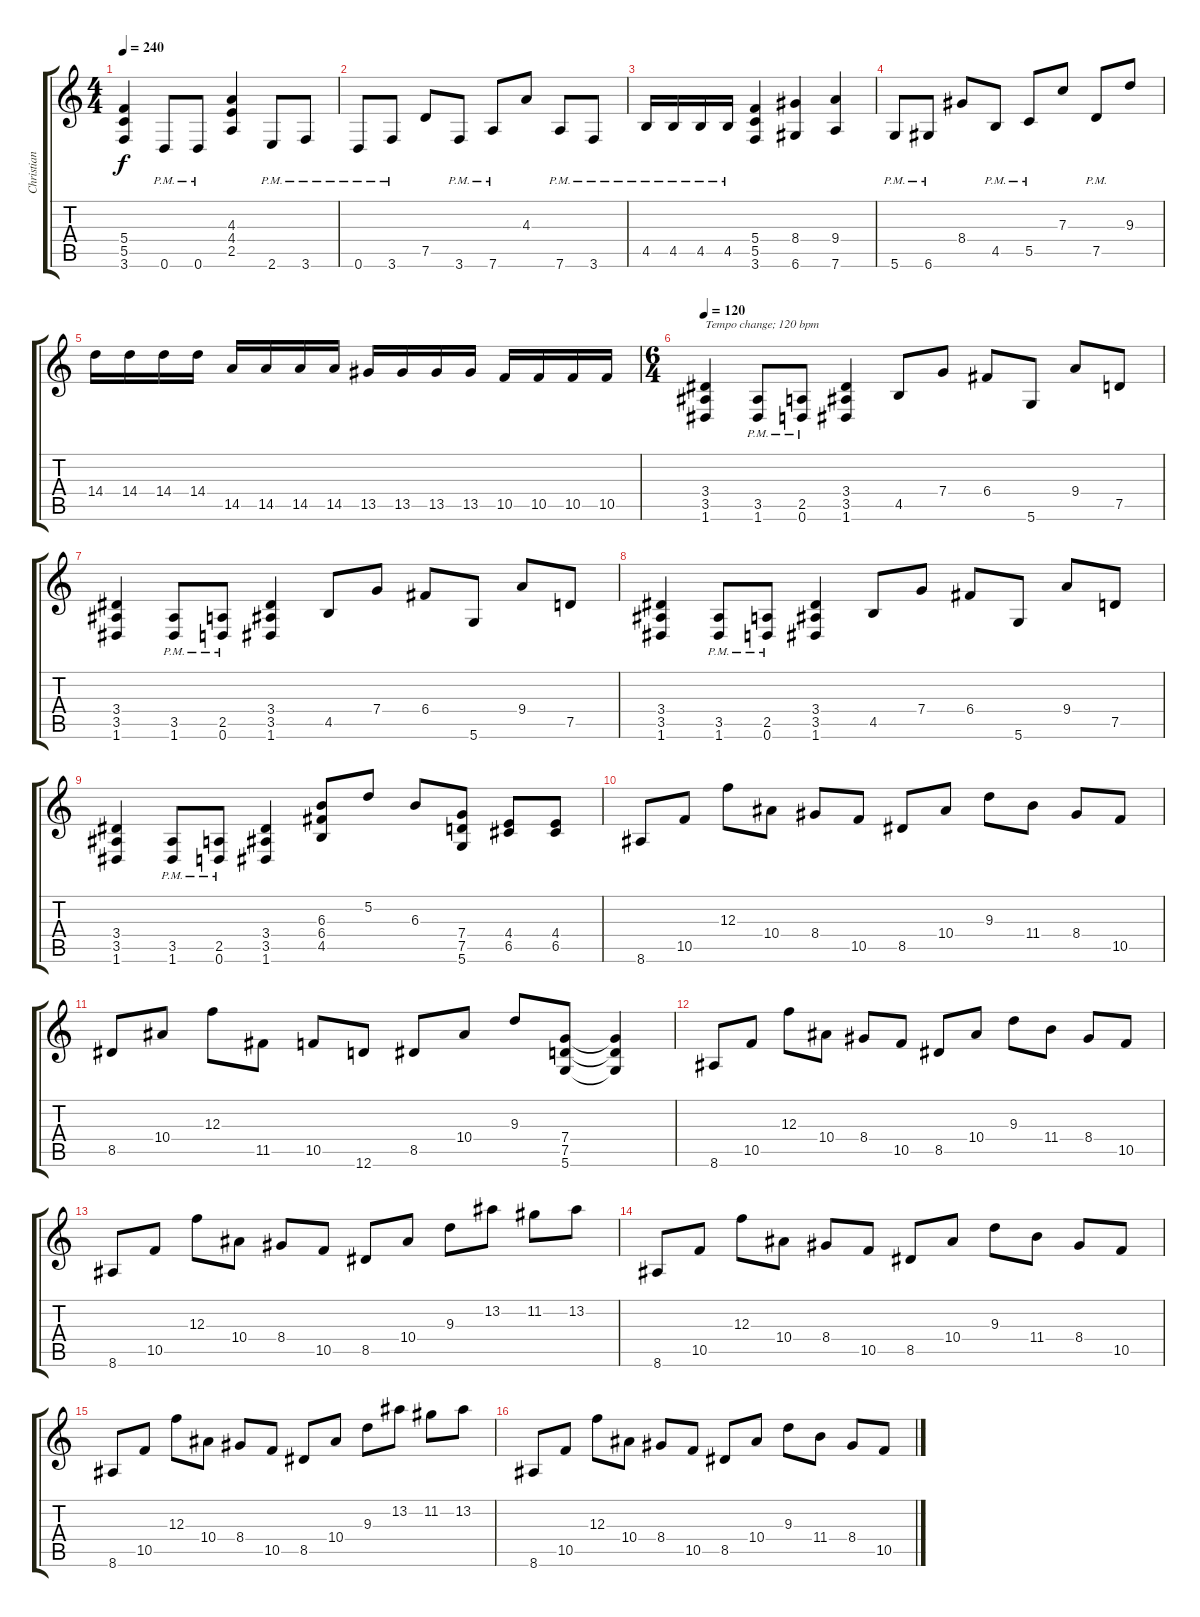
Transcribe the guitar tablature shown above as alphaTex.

\track ("Christian Muenzner - guitar" "Christian ") {instrument distortionguitar}
\staff {score tabs}
\tuning (D4 A3 F3 C3 G2 D2) {hide}
\ts (4 4)
\tempo 240
\clef g2
\ks c
(5.4 5.5 3.6).4{dy f} 0.6{pm}.8 0.6{pm}.8 (4.3 4.4 2.5).4 2.6{pm}.8 3.6{pm}.8 |
0.6{pm}.8 3.6{pm}.8 7.5.8 3.6{pm}.8 7.6{pm}.8 4.3.8 7.6{pm}.8 3.6{pm}.8 |
4.5{pm}.16 4.5{pm}.16 4.5{pm}.16 4.5{pm}.16 (5.4 5.5 3.6).4 (8.4 6.6).4 (9.4 7.6).4 |
5.6{pm}.8 6.6{pm}.8 8.4.8 4.5{pm}.8 5.5{pm}.8 7.3.8 7.5{pm}.8 9.3.8 |
14.4.16 14.4.16 14.4.16 14.4.16 14.5.16 14.5.16 14.5.16 14.5.16 13.5.16 13.5.16 13.5.16 13.5.16 10.5.16 10.5.16 10.5.16 10.5.16 |
\ts (6 4)
\tempo 120
(3.4 3.5 1.6).4{txt "Tempo change; 120 bpm"} (3.5{pm} 1.6{pm}).8 (2.5{pm} 0.6{pm}).8 (3.4 3.5 1.6).4 4.5.8 7.4.8 6.4.8 5.6.8 9.4.8 7.5.8 |
(3.4 3.5 1.6).4 (3.5{pm} 1.6{pm}).8 (2.5{pm} 0.6{pm}).8 (3.4 3.5 1.6).4 4.5.8 7.4.8 6.4.8 5.6.8 9.4.8 7.5.8 |
(3.4 3.5 1.6).4 (3.5{pm} 1.6{pm}).8 (2.5{pm} 0.6{pm}).8 (3.4 3.5 1.6).4 4.5.8 7.4.8 6.4.8 5.6.8 9.4.8 7.5.8 |
(3.4 3.5 1.6).4 (3.5{pm} 1.6{pm}).8 (2.5{pm} 0.6{pm}).8 (3.4 3.5 1.6).4 (6.3 6.4 4.5).8 5.2.8 6.3.8 (7.4 7.5 5.6).8 (4.4 6.5).8 (4.4 6.5).8 |
8.6.8 10.5.8 12.3.8 10.4.8 8.4.8 10.5.8 8.5.8 10.4.8 9.3.8 11.4.8 8.4.8 10.5.8 |
8.5.8 10.4.8 12.3.8 11.5.8 10.5.8 12.6.8 8.5.8 10.4.8 9.3.8 (7.4 7.5 5.6).8 (7.4{t} 7.5{t} 5.6{t}).4 |
8.6.8 10.5.8 12.3.8 10.4.8 8.4.8 10.5.8 8.5.8 10.4.8 9.3.8 11.4.8 8.4.8 10.5.8 |
8.6.8 10.5.8 12.3.8 10.4.8 8.4.8 10.5.8 8.5.8 10.4.8 9.3.8 13.2.8 11.2.8 13.2.8 |
8.6.8 10.5.8 12.3.8 10.4.8 8.4.8 10.5.8 8.5.8 10.4.8 9.3.8 11.4.8 8.4.8 10.5.8 |
8.6.8 10.5.8 12.3.8 10.4.8 8.4.8 10.5.8 8.5.8 10.4.8 9.3.8 13.2.8 11.2.8 13.2.8 |
8.6.8 10.5.8 12.3.8 10.4.8 8.4.8 10.5.8 8.5.8 10.4.8 9.3.8 11.4.8 8.4.8 10.5.8
